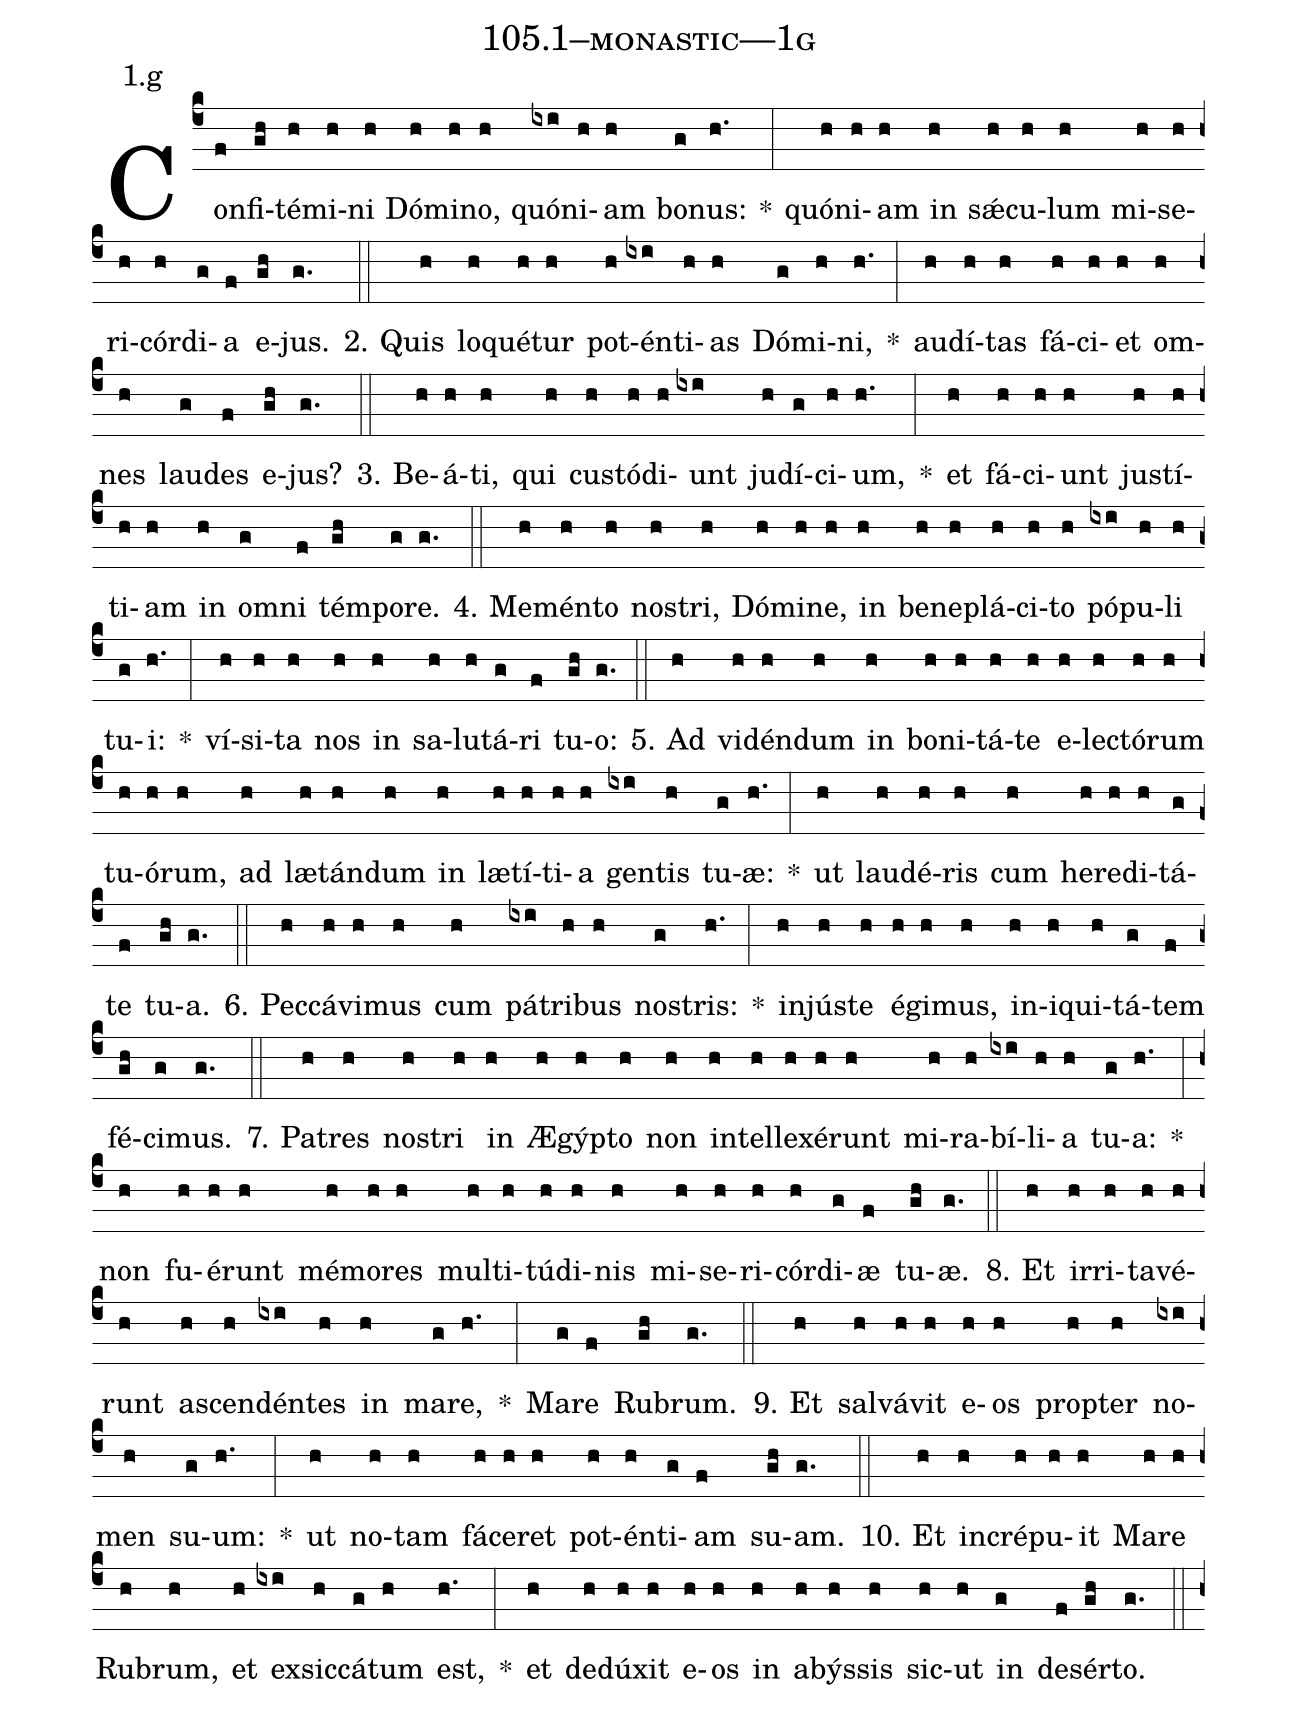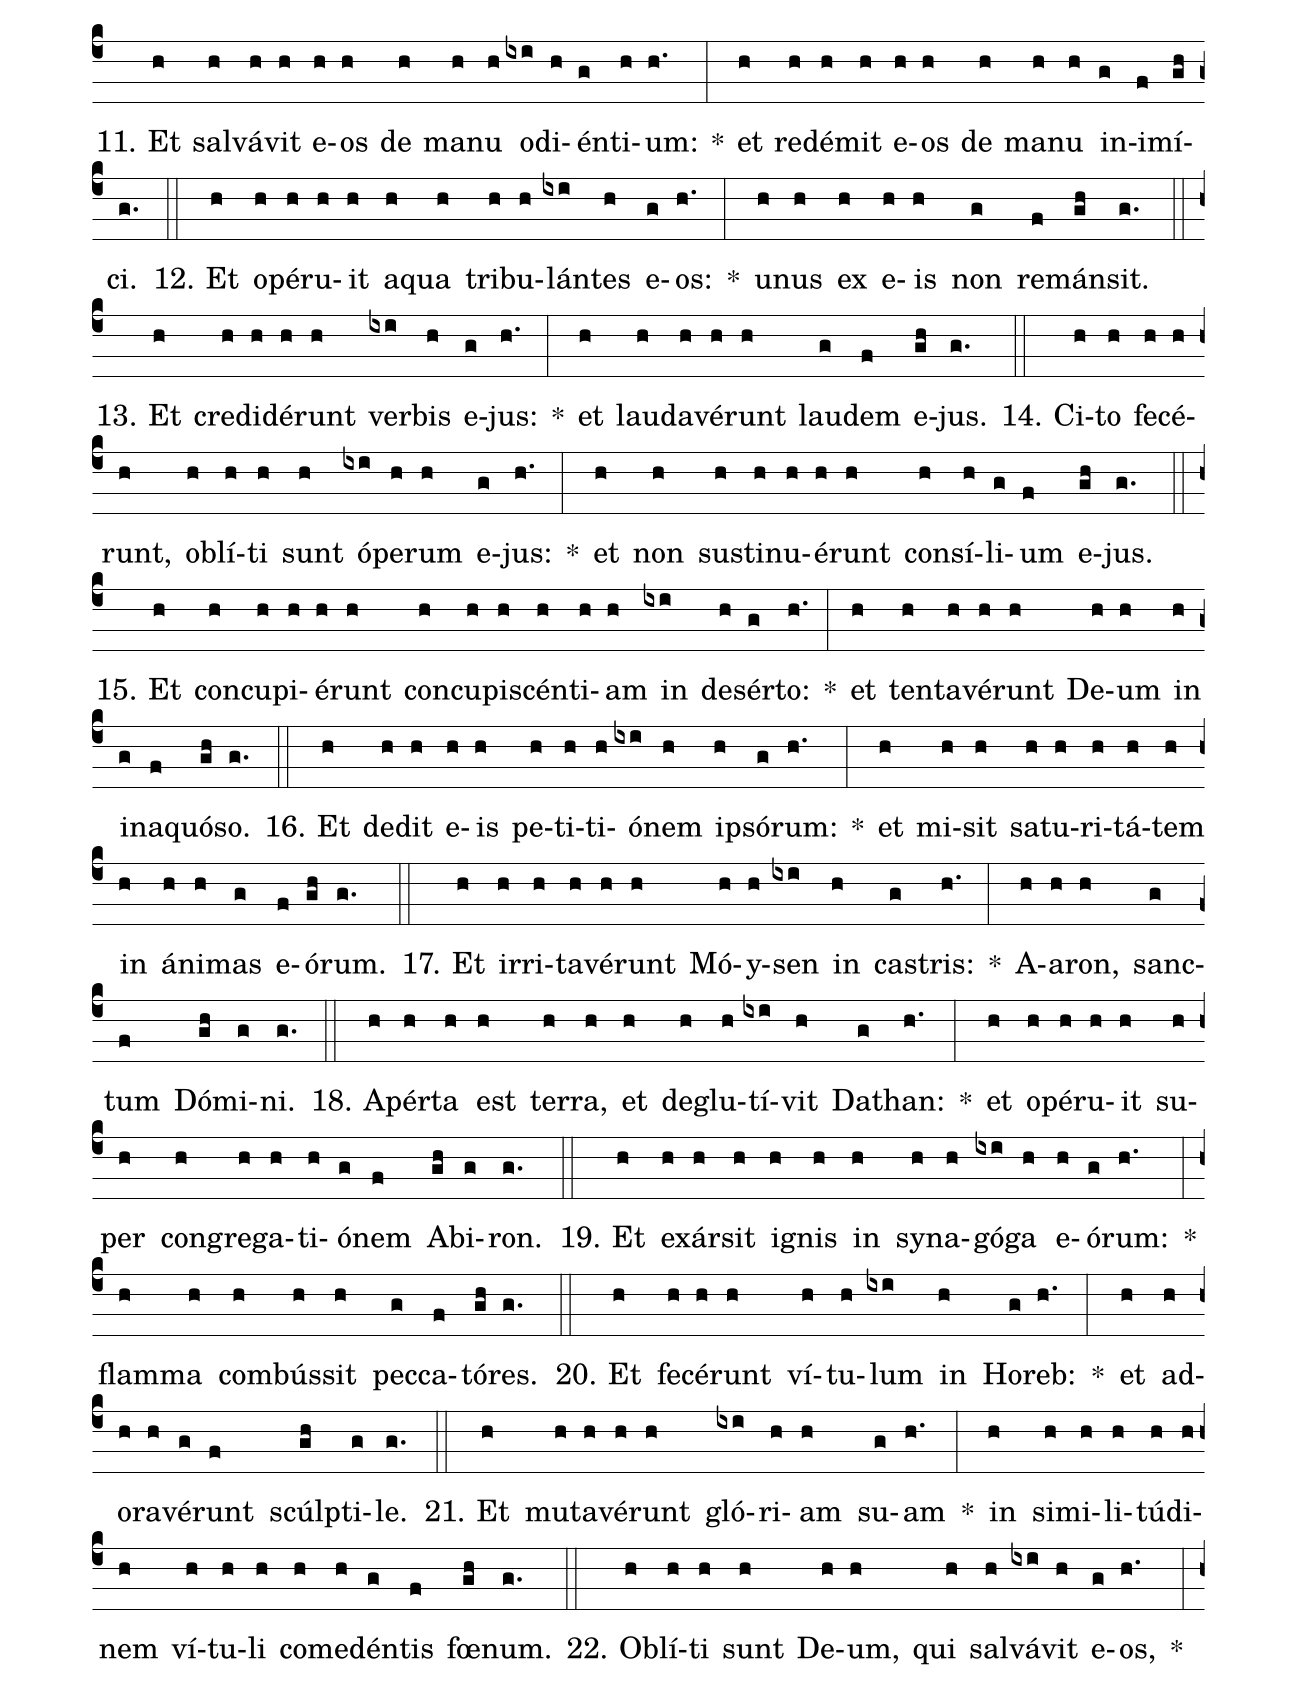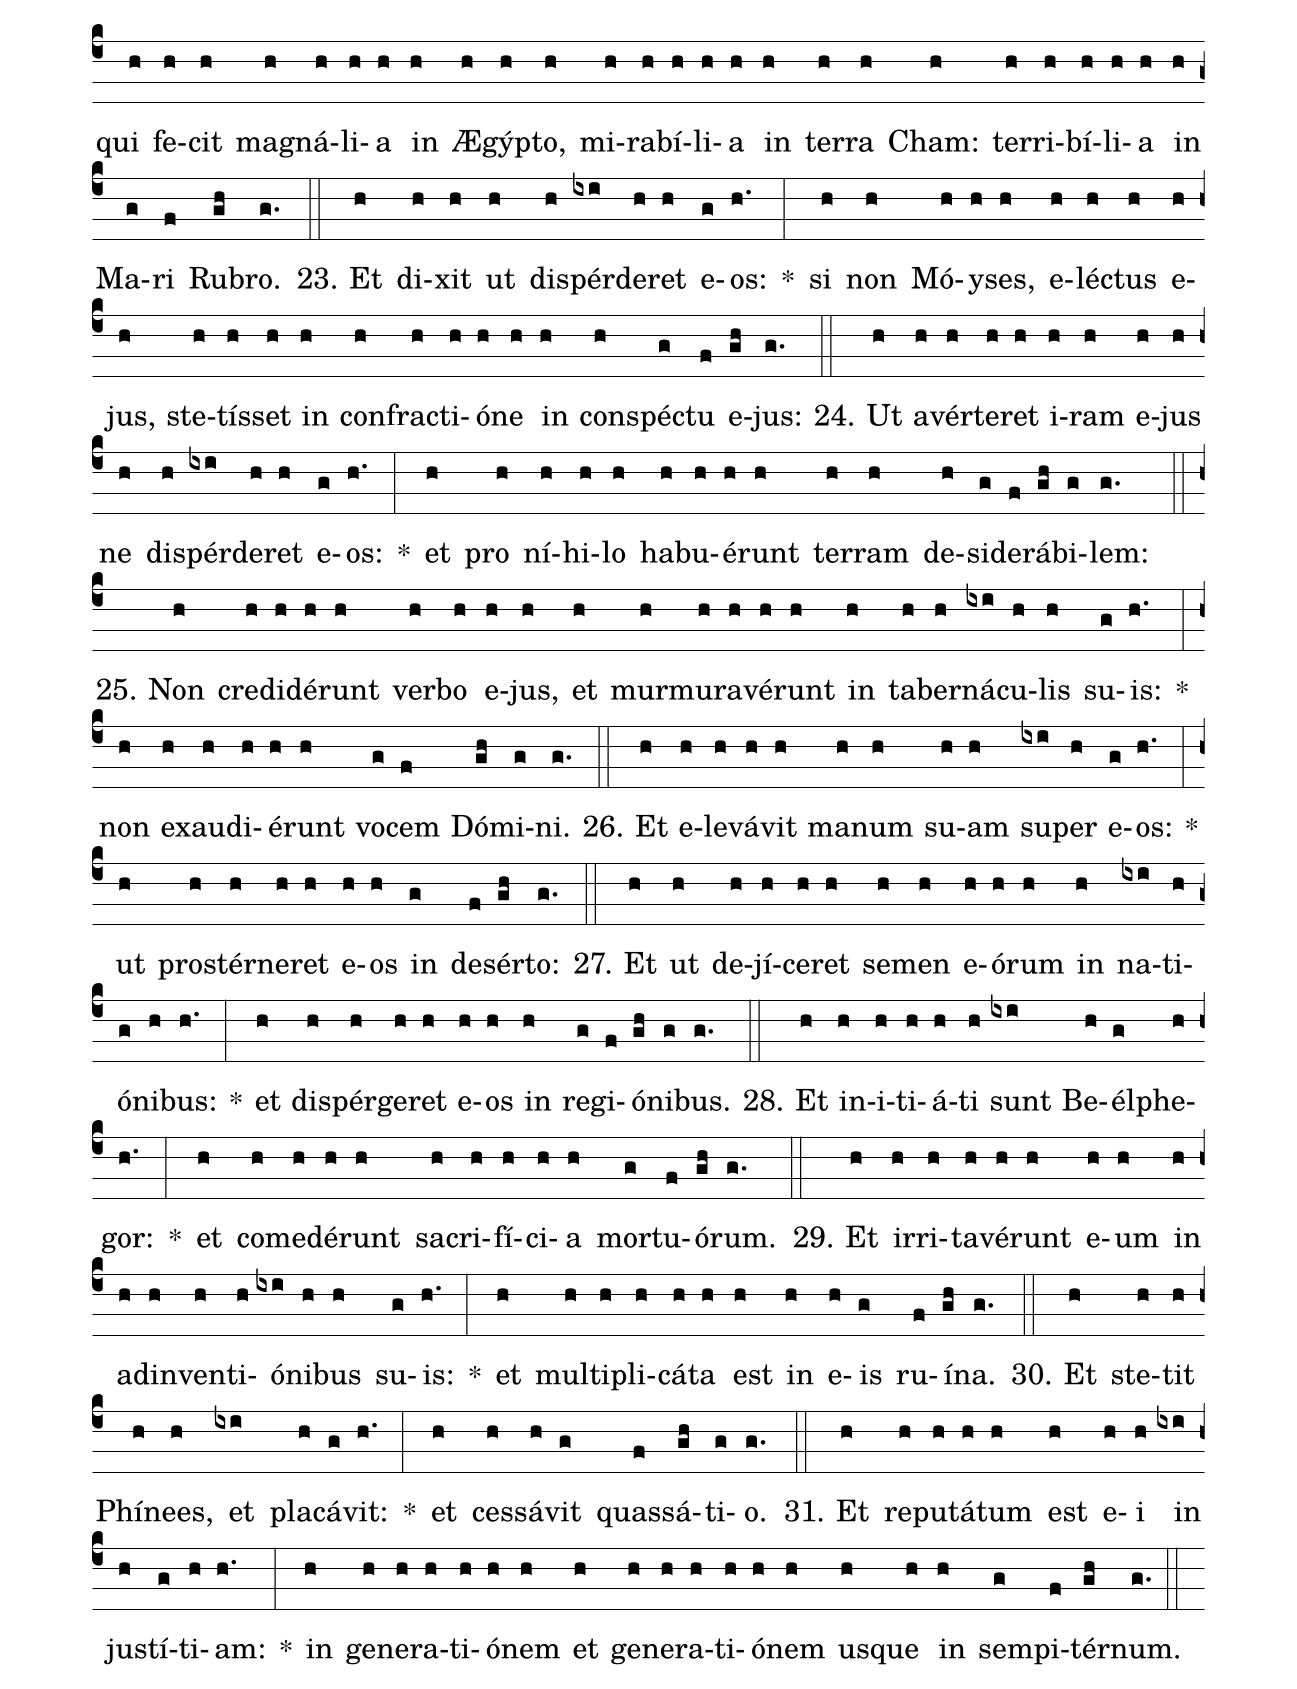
name: 105.1--monastic---1g;
annotation: 1.g;
%%
(c4)Con(f)fi(gh)té(h)mi(h)ni(h) Dó(h)mi(h)no,(h) quón(ixi)i(h)am(h) bo(g)nus:(h.) *(:) quón(h)i(h)am(h) in(h) sǽ(h)cu(h)lum(h) mi(h)se(h)ri(h)cór(h)di(g)a(f) e(gh)jus.(g.) (::)
2. Quis(h) lo(h)qué(h)tur(h) pot(h)én(ixi)ti(h)as(h) Dó(g)mi(h)ni,(h.) *(:) au(h)dí(h)tas(h) fá(h)ci(h)et(h) om(h)nes(h) lau(g)des(f) e(gh)jus?(g.) (::)
3. Be(h)á(h)ti,(h) qui(h) cus(h)tó(h)di(h)unt(ixi) ju(h)dí(g)ci(h)um,(h.) *(:) et(h) fá(h)ci(h)unt(h) jus(h)tí(h)ti(h)am(h) in(h) om(g)ni(f) tém(gh)po(g)re.(g.) (::)
4. Me(h)mén(h)to(h) nos(h)tri,(h) Dó(h)mi(h)ne,(h) in(h) be(h)ne(h)plá(h)ci(h)to(h) pó(ixi)pu(h)li(h) tu(g)i:(h.) *(:) ví(h)si(h)ta(h) nos(h) in(h) sa(h)lu(h)tá(g)ri(f) tu(gh)o:(g.) (::)
5. Ad(h) vi(h)dén(h)dum(h) in(h) bo(h)ni(h)tá(h)te(h) e(h)lec(h)tó(h)rum(h) tu(h)ó(h)rum,(h) ad(h) læ(h)tán(h)dum(h) in(h) læ(h)tí(h)ti(h)a(h) gen(ixi)tis(h) tu(g)æ:(h.) *(:) ut(h) lau(h)dé(h)ris(h) cum(h) he(h)re(h)di(h)tá(g)te(f) tu(gh)a.(g.) (::)
6. Pec(h)cá(h)vi(h)mus(h) cum(h) pá(ixi)tri(h)bus(h) nos(g)tris:(h.) *(:) in(h)jús(h)te(h) é(h)gi(h)mus,(h) in(h)i(h)qui(h)tá(g)tem(f) fé(gh)ci(g)mus.(g.) (::)
7. Pa(h)tres(h) nos(h)tri(h) in(h) Æ(h)gýp(h)to(h) non(h) in(h)tel(h)le(h)xé(h)runt(h) mi(h)ra(h)bí(ixi)li(h)a(h) tu(g)a:(h.) *(:) non(h) fu(h)é(h)runt(h) mé(h)mo(h)res(h) mul(h)ti(h)tú(h)di(h)nis(h) mi(h)se(h)ri(h)cór(h)di(g)æ(f) tu(gh)æ.(g.) (::)
8. Et(h) ir(h)ri(h)ta(h)vé(h)runt(h) a(h)scen(h)dén(ixi)tes(h) in(h) ma(g)re,(h.) *(:) Ma(g)re(f) Ru(gh)brum.(g.) (::)
9. Et(h) sal(h)vá(h)vit(h) e(h)os(h) prop(h)ter(h) no(ixi)men(h) su(g)um:(h.) *(:) ut(h) no(h)tam(h) fá(h)ce(h)ret(h) pot(h)én(h)ti(g)am(f) su(gh)am.(g.) (::)
10. Et(h) in(h)cré(h)pu(h)it(h) Ma(h)re(h) Ru(h)brum,(h) et(h) ex(ixi)sic(h)cá(g)tum(h) est,(h.) *(:) et(h) de(h)dú(h)xit(h) e(h)os(h) in(h) a(h)býs(h)sis(h) sic(h)ut(h) in(g) de(f)sér(gh)to.(g.) (::)
11. Et(h) sal(h)vá(h)vit(h) e(h)os(h) de(h) ma(h)nu(h) o(ixi)di(h)én(g)ti(h)um:(h.) *(:) et(h) red(h)é(h)mit(h) e(h)os(h) de(h) ma(h)nu(h) in(g)i(f)mí(gh)ci.(g.) (::)
12. Et(h) o(h)pé(h)ru(h)it(h) a(h)qua(h) tri(h)bu(h)lán(ixi)tes(h) e(g)os:(h.) *(:) u(h)nus(h) ex(h) e(h)is(h) non(g) re(f)mán(gh)sit.(g.) (::)
13. Et(h) cre(h)di(h)dé(h)runt(h) ver(ixi)bis(h) e(g)jus:(h.) *(:) et(h) lau(h)da(h)vé(h)runt(h) lau(g)dem(f) e(gh)jus.(g.) (::)
14. Ci(h)to(h) fe(h)cé(h)runt,(h) ob(h)lí(h)ti(h) sunt(h) ó(ixi)pe(h)rum(h) e(g)jus:(h.) *(:) et(h) non(h) sus(h)ti(h)nu(h)é(h)runt(h) con(h)sí(h)li(g)um(f) e(gh)jus.(g.) (::)
15. Et(h) con(h)cu(h)pi(h)é(h)runt(h) con(h)cu(h)pi(h)scén(h)ti(h)am(h) in(ixi) de(h)sér(g)to:(h.) *(:) et(h) ten(h)ta(h)vé(h)runt(h) De(h)um(h) in(h) in(g)a(f)quó(gh)so.(g.) (::)
16. Et(h) de(h)dit(h) e(h)is(h) pe(h)ti(h)ti(h)ó(ixi)nem(h) ip(h)só(g)rum:(h.) *(:) et(h) mi(h)sit(h) sa(h)tu(h)ri(h)tá(h)tem(h) in(h) á(h)ni(h)mas(g) e(f)ó(gh)rum.(g.) (::)
17. Et(h) ir(h)ri(h)ta(h)vé(h)runt(h) Mó(h)y(h)sen(ixi) in(h) cas(g)tris:(h.) *(:) A(h)a(h)ron,(h) sanc(g)tum(f) Dó(gh)mi(g)ni.(g.) (::)
18. A(h)pér(h)ta(h) est(h) ter(h)ra,(h) et(h) de(h)glu(h)tí(ixi)vit(h) Da(g)than:(h.) *(:) et(h) o(h)pé(h)ru(h)it(h) su(h)per(h) con(h)gre(h)ga(h)ti(h)ó(g)nem(f) Ab(gh)i(g)ron.(g.) (::)
19. Et(h) ex(h)ár(h)sit(h) i(h)gnis(h) in(h) sy(h)na(h)gó(ixi)ga(h) e(h)ó(g)rum:(h.) *(:) flam(h)ma(h) com(h)bús(h)sit(h) pec(g)ca(f)tó(gh)res.(g.) (::)
20. Et(h) fe(h)cé(h)runt(h) ví(h)tu(h)lum(ixi) in(h) Ho(g)reb:(h.) *(:) et(h) ad(h)o(h)ra(h)vé(g)runt(f) scúlp(gh)ti(g)le.(g.) (::)
21. Et(h) mu(h)ta(h)vé(h)runt(h) gló(ixi)ri(h)am(h) su(g)am(h.) *(:) in(h) si(h)mi(h)li(h)tú(h)di(h)nem(h) ví(h)tu(h)li(h) com(h)e(h)dén(g)tis(f) fœ(gh)num.(g.) (::)
22. Ob(h)lí(h)ti(h) sunt(h) De(h)um,(h) qui(h) sal(h)vá(ixi)vit(h) e(g)os,(h.) *(:) qui(h) fe(h)cit(h) ma(h)gná(h)li(h)a(h) in(h) Æ(h)gýp(h)to,(h) mi(h)ra(h)bí(h)li(h)a(h) in(h) ter(h)ra(h) Cham:(h) ter(h)ri(h)bí(h)li(h)a(h) in(h) Ma(g)ri(f) Ru(gh)bro.(g.) (::)
23. Et(h) di(h)xit(h) ut(h) dis(h)pér(ixi)de(h)ret(h) e(g)os:(h.) *(:) si(h) non(h) Mó(h)y(h)ses,(h) e(h)léc(h)tus(h) e(h)jus,(h) ste(h)tís(h)set(h) in(h) con(h)frac(h)ti(h)ó(h)ne(h) in(h) con(h)spéc(g)tu(f) e(gh)jus:(g.) (::)
24. Ut(h) a(h)vér(h)te(h)ret(h) i(h)ram(h) e(h)jus(h) ne(h) dis(h)pér(ixi)de(h)ret(h) e(g)os:(h.) *(:) et(h) pro(h) ní(h)hi(h)lo(h) ha(h)bu(h)é(h)runt(h) ter(h)ram(h) de(h)si(g)de(f)rá(gh)bi(g)lem:(g.) (::)
25. Non(h) cre(h)di(h)dé(h)runt(h) ver(h)bo(h) e(h)jus,(h) et(h) mur(h)mu(h)ra(h)vé(h)runt(h) in(h) ta(h)ber(h)ná(ixi)cu(h)lis(h) su(g)is:(h.) *(:) non(h) ex(h)au(h)di(h)é(h)runt(h) vo(g)cem(f) Dó(gh)mi(g)ni.(g.) (::)
26. Et(h) e(h)le(h)vá(h)vit(h) ma(h)num(h) su(h)am(h) su(ixi)per(h) e(g)os:(h.) *(:) ut(h) pro(h)stér(h)ne(h)ret(h) e(h)os(h) in(g) de(f)sér(gh)to:(g.) (::)
27. Et(h) ut(h) de(h)jí(h)ce(h)ret(h) se(h)men(h) e(h)ó(h)rum(h) in(h) na(ixi)ti(h)ó(g)ni(h)bus:(h.) *(:) et(h) di(h)spér(h)ge(h)ret(h) e(h)os(h) in(h) re(g)gi(f)ó(gh)ni(g)bus.(g.) (::)
28. Et(h) in(h)i(h)ti(h)á(h)ti(h) sunt(ixi) Be(h)él(g)phe(h)gor:(h.) *(:) et(h) com(h)e(h)dé(h)runt(h) sa(h)cri(h)fí(h)ci(h)a(h) mor(g)tu(f)ó(gh)rum.(g.) (::)
29. Et(h) ir(h)ri(h)ta(h)vé(h)runt(h) e(h)um(h) in(h) ad(h)in(h)ven(h)ti(h)ó(ixi)ni(h)bus(h) su(g)is:(h.) *(:) et(h) mul(h)ti(h)pli(h)cá(h)ta(h) est(h) in(h) e(h)is(g) ru(f)í(gh)na.(g.) (::)
30. Et(h) ste(h)tit(h) Phí(h)nees,(h) et(ixi) pla(h)cá(g)vit:(h.) *(:) et(h) ces(h)sá(h)vit(g) quas(f)sá(gh)ti(g)o.(g.) (::)
31. Et(h) re(h)pu(h)tá(h)tum(h) est(h) e(h)i(h) in(ixi) jus(h)tí(g)ti(h)am:(h.) *(:) in(h) ge(h)ne(h)ra(h)ti(h)ó(h)nem(h) et(h) ge(h)ne(h)ra(h)ti(h)ó(h)nem(h) us(h)que(h) in(h) sem(g)pi(f)tér(gh)num.(g.) (::)
